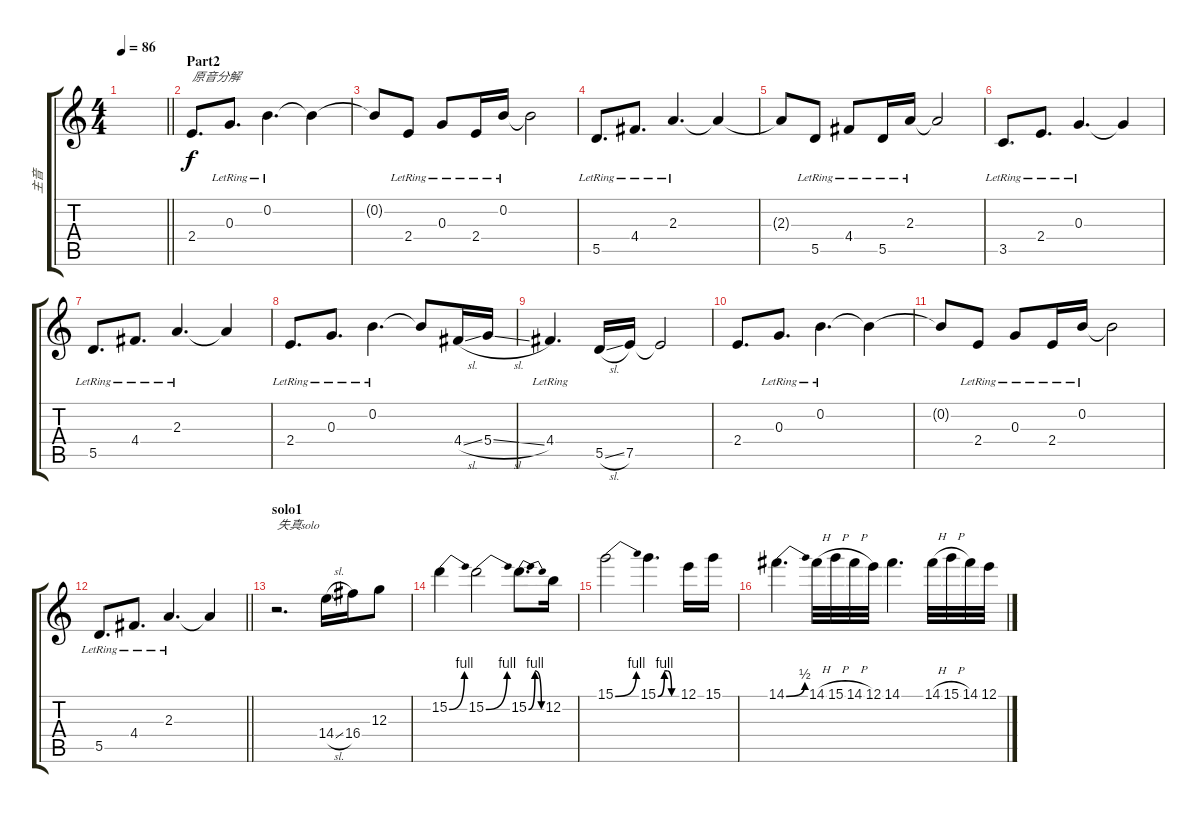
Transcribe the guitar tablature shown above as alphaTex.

\track ("主音" "主音") {instrument electricguitarclean}
\staff {score tabs}
\tuning (E4 B3 G3 D3 A2 E2) {hide}
\ts (4 4)
\tempo 86
\clef g2
\barLineRight lightlight
\ks c
|
\section ("" "Part2")
2.4.8{d txt "原音分解"} 0.3{lr}.8{d} 0.2{lr}.4{d} 0.2{t}.4 |
0.2{t}.8 2.4{lr}.8 0.3{lr}.8 2.4{lr}.16 0.2{lr}.16 0.2{t}.2 |
5.5{lr}.8{d} 4.4{lr}.8{d} 2.3{lr}.4{d} 2.3{t}.4 |
2.3{t}.8 5.5{lr}.8 4.4{lr}.8 5.5{lr}.16 2.3{lr}.16 2.3{t}.2 |
3.5{lr}.8{d} 2.4{lr}.8{d} 0.3{lr}.4{d} 0.3{t}.4 |
5.5{lr}.8{d} 4.4{lr}.8{d} 2.3{lr}.4{d} 2.3{t}.4 |
2.4{lr}.8{d} 0.3{lr}.8{d} 0.2{lr}.4{d} 0.2{t}.8 4.4{sl}.16 5.4{sl}.16 |
4.4{lr}.4{d} 5.5{sl}.16 7.5.16 7.5{t}.2 |
2.4.8{d} 0.3{lr}.8{d} 0.2{lr}.4{d} 0.2{t}.4 |
0.2{t}.8 2.4{lr}.8 0.3{lr}.8 2.4{lr}.16 0.2{lr}.16 0.2{t}.2 |
\barLineRight lightlight
5.5{lr}.8{d} 4.4{lr}.8{d} 2.3{lr}.4{d} 2.3{t}.4 |
\section ("" "solo1")
r.2{d txt "失真solo" instrument distortionguitar} 14.4{sl}.16 16.4.16 12.3.8 |
15.2{be (bend 0 0 60 4)}.4 15.2{be (bend 0 0 60 4)}.2 15.2{be (bendrelease 0 0 30 4 50 4 60 0)}.8{d} 12.2.16 |
15.1{be (bend 0 0 60 4)}.2 15.1{be (custom 0 0 21 4 30 4 44 0 60 0)}.4{d} 12.1.16 15.1.16 |
14.1{be (bend 0 0 60 2)}.4{d} 14.1{h}.32 15.1{h}.32 14.1{h}.32 12.1.32 14.1.4{d} 14.1{h}.32 15.1{h}.32 14.1.32 12.1.32
